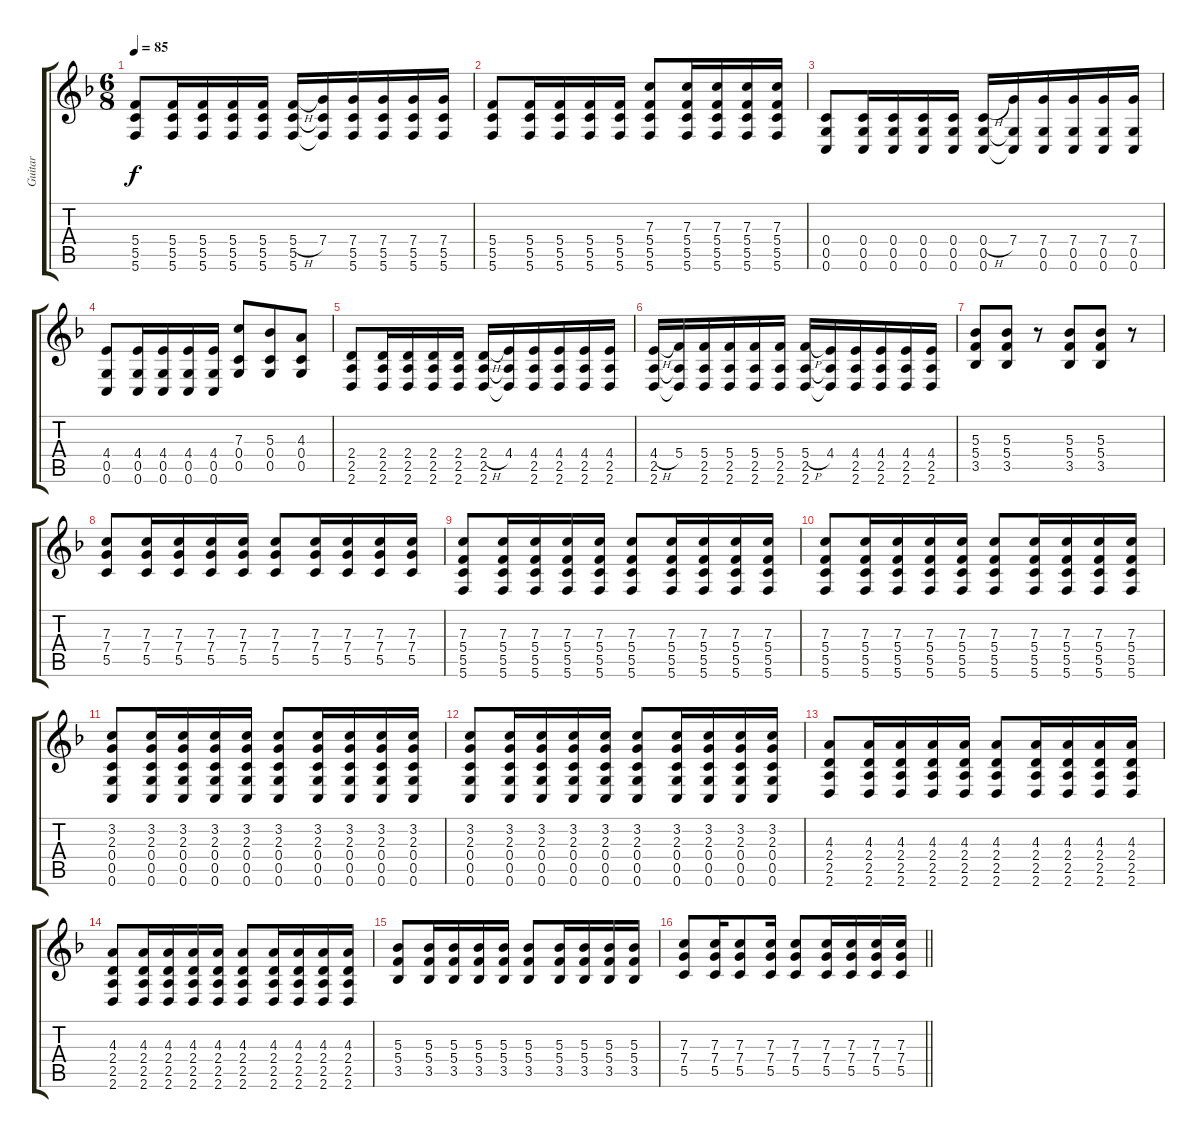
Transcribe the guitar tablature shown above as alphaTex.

\track ("Guitar" "Guitar") {instrument acousticguitarsteel}
\staff {score tabs}
\tuning (D4 A3 F3 C3 G2 C2) {hide}
\ts (6 8)
\tempo 85
\clef g2
\ks f
(5.4 5.5 5.6).8{dy f} (5.4 5.5 5.6).16 (5.4 5.5 5.6).16 (5.4 5.5 5.6).16 (5.4 5.5 5.6).16 (5.4{h} 5.5 5.6).16 (7.4 5.5{t} 5.6{t}).16 (7.4 5.5 5.6).16 (7.4 5.5 5.6).16 (7.4 5.5 5.6).16 (7.4 5.5 5.6).16 |
(5.4 5.5 5.6).8 (5.4 5.5 5.6).16 (5.4 5.5 5.6).16 (5.4 5.5 5.6).16 (5.4 5.5 5.6).16 (7.3 5.4 5.5 5.6).8 (7.3 5.4 5.5 5.6).16 (7.3 5.4 5.5 5.6).16 (7.3 5.4 5.5 5.6).16 (7.3 5.4 5.5 5.6).16 |
(0.4 0.5 0.6).8 (0.4 0.5 0.6).16 (0.4 0.5 0.6).16 (0.4 0.5 0.6).16 (0.4 0.5 0.6).16 (0.4{h} 0.5 0.6).16 (7.4 0.5{t} 0.6{t}).16 (7.4 0.5 0.6).16 (7.4 0.5 0.6).16 (7.4 0.5 0.6).16 (7.4 0.5 0.6).16 |
(4.4 0.5 0.6).8 (4.4 0.5 0.6).16 (4.4 0.5 0.6).16 (4.4 0.5 0.6).16 (4.4 0.5 0.6).16 (7.3 0.4 0.5).8 (5.3 0.4 0.5).8 (4.3 0.4 0.5).8 |
(2.4 2.5 2.6).8 (2.4 2.5 2.6).16 (2.4 2.5 2.6).16 (2.4 2.5 2.6).16 (2.4 2.5 2.6).16 (2.4{h} 2.5 2.6).16 (4.4 2.5{t} 2.6{t}).16 (4.4 2.5 2.6).16 (4.4 2.5 2.6).16 (4.4 2.5 2.6).16 (4.4 2.5 2.6).16 |
(4.4{h} 2.5 2.6).16 (5.4 2.5{t} 2.6{t}).16 (5.4 2.5 2.6).16 (5.4 2.5 2.6).16 (5.4 2.5 2.6).16 (5.4 2.5 2.6).16 (5.4{h} 2.5 2.6).16 (4.4 2.5{t} 2.6{t}).16 (4.4 2.5 2.6).16 (4.4 2.5 2.6).16 (4.4 2.5 2.6).16 (4.4 2.5 2.6).16 |
(5.3 5.4 3.5).8 (5.3 5.4 3.5).8 r.8 (5.3 5.4 3.5).8 (5.3 5.4 3.5).8 r.8 |
(7.3 7.4 5.5).8 (7.3 7.4 5.5).16 (7.3 7.4 5.5).16 (7.3 7.4 5.5).16 (7.3 7.4 5.5).16 (7.3 7.4 5.5).8 (7.3 7.4 5.5).16 (7.3 7.4 5.5).16 (7.3 7.4 5.5).16 (7.3 7.4 5.5).16 |
(7.3 5.4 5.5 5.6).8 (7.3 5.4 5.5 5.6).16 (7.3 5.4 5.5 5.6).16 (7.3 5.4 5.5 5.6).16 (7.3 5.4 5.5 5.6).16 (7.3 5.4 5.5 5.6).8 (7.3 5.4 5.5 5.6).16 (7.3 5.4 5.5 5.6).16 (7.3 5.4 5.5 5.6).16 (7.3 5.4 5.5 5.6).16 |
(7.3 5.4 5.5 5.6).8 (7.3 5.4 5.5 5.6).16 (7.3 5.4 5.5 5.6).16 (7.3 5.4 5.5 5.6).16 (7.3 5.4 5.5 5.6).16 (7.3 5.4 5.5 5.6).8 (7.3 5.4 5.5 5.6).16 (7.3 5.4 5.5 5.6).16 (7.3 5.4 5.5 5.6).16 (7.3 5.4 5.5 5.6).16 |
(3.2 2.3 0.4 0.5 0.6).8 (3.2 2.3 0.4 0.5 0.6).16 (3.2 2.3 0.4 0.5 0.6).16 (3.2 2.3 0.4 0.5 0.6).16 (3.2 2.3 0.4 0.5 0.6).16 (3.2 2.3 0.4 0.5 0.6).8 (3.2 2.3 0.4 0.5 0.6).16 (3.2 2.3 0.4 0.5 0.6).16 (3.2 2.3 0.4 0.5 0.6).16 (3.2 2.3 0.4 0.5 0.6).16 |
(3.2 2.3 0.4 0.5 0.6).8 (3.2 2.3 0.4 0.5 0.6).16 (3.2 2.3 0.4 0.5 0.6).16 (3.2 2.3 0.4 0.5 0.6).16 (3.2 2.3 0.4 0.5 0.6).16 (3.2 2.3 0.4 0.5 0.6).8 (3.2 2.3 0.4 0.5 0.6).16 (3.2 2.3 0.4 0.5 0.6).16 (3.2 2.3 0.4 0.5 0.6).16 (3.2 2.3 0.4 0.5 0.6).16 |
(4.3 2.4 2.5 2.6).8 (4.3 2.4 2.5 2.6).16 (4.3 2.4 2.5 2.6).16 (4.3 2.4 2.5 2.6).16 (4.3 2.4 2.5 2.6).16 (4.3 2.4 2.5 2.6).8 (4.3 2.4 2.5 2.6).16 (4.3 2.4 2.5 2.6).16 (4.3 2.4 2.5 2.6).16 (4.3 2.4 2.5 2.6).16 |
(4.3 2.4 2.5 2.6).8 (4.3 2.4 2.5 2.6).16 (4.3 2.4 2.5 2.6).16 (4.3 2.4 2.5 2.6).16 (4.3 2.4 2.5 2.6).16 (4.3 2.4 2.5 2.6).8 (4.3 2.4 2.5 2.6).16 (4.3 2.4 2.5 2.6).16 (4.3 2.4 2.5 2.6).16 (4.3 2.4 2.5 2.6).16 |
(5.3 5.4 3.5).8 (5.3 5.4 3.5).16 (5.3 5.4 3.5).16 (5.3 5.4 3.5).16 (5.3 5.4 3.5).16 (5.3 5.4 3.5).8 (5.3 5.4 3.5).16 (5.3 5.4 3.5).16 (5.3 5.4 3.5).16 (5.3 5.4 3.5).16 |
\barLineRight lightlight
(7.3 7.4 5.5).8 (7.3 7.4 5.5).16 (7.3 7.4 5.5).8 (7.3 7.4 5.5).16 (7.3 7.4 5.5).8 (7.3 7.4 5.5).16 (7.3 7.4 5.5).16 (7.3 7.4 5.5).16 (7.3 7.4 5.5).16
